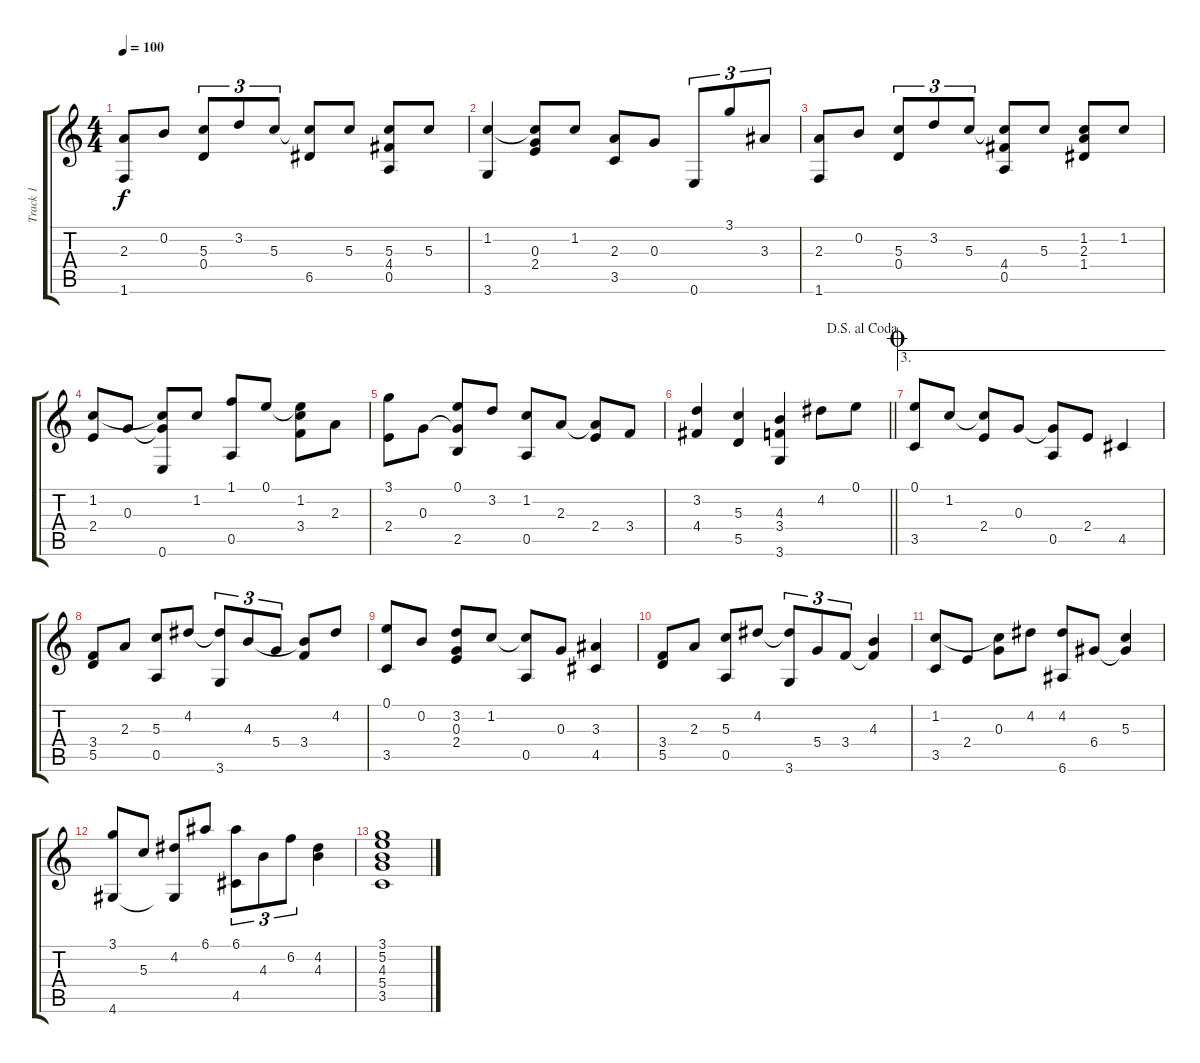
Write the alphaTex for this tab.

\track ("Track 1" "Track 1") {instrument electricguitarjazz}
\staff {score tabs}
\tuning (E4 B3 G3 D3 A2 E2) {hide}
\ts (4 4)
\tempo 100
\clef g2
\ks c
(2.3 1.6).8{dy f} 0.2.8 (5.3 0.4).8{tu (3 2)} 3.2.8{tu (3 2)} 5.3.8{tu (3 2)} (5.3{t} 6.5).8 5.3.8 (5.3 4.4 0.5).8 5.3.8 |
(1.2 3.6).4 (1.2{t} 0.3 2.4).8 1.2.8 (2.3 3.5).8 0.3.8 0.6.8{tu (3 2)} 3.1.8{tu (3 2)} 3.3.8{tu (3 2)} |
(2.3 1.6).8 0.2.8 (5.3 0.4).8{tu (3 2)} 3.2.8{tu (3 2)} 5.3.8{tu (3 2)} (5.3{t} 4.4 0.5).8 5.3.8 (1.2 2.3 1.4).8 1.2.8 |
(1.2 2.4).8 0.3.8 (1.2{t} 0.3{t} 0.6).8 1.2.8 (1.1 0.5).8 0.1.8 (0.1{t} 1.2 3.4).8 2.3.8 |
(3.1 2.4).8 0.3.8 (0.1 0.3{t} 2.5).8 3.2.8 (1.2 0.5).8 2.3.8 (2.3{t} 2.4).8 3.4.8 |
\jump dalsegnoalcoda
\barLineRight lightlight
(3.2 4.4).4 (5.3 5.5).4 (4.3 3.4 3.6).4 4.2.8 0.1.8 |
\ae 3
\jump coda
(0.1 3.5).8 1.2.8 (1.2{t} 2.4).8 0.3.8 (0.3{t} 0.5).8 2.4.8 4.5.4 |
(3.4 5.5).8 2.3.8 (5.3 0.5).8 4.2.8 (4.2{t} 3.6).8{tu (3 2)} 4.3.8{tu (3 2)} 5.4.8{tu (3 2)} (4.3{t} 3.4).8 4.2.8 |
(0.1 3.5).8 0.2.8 (3.2 0.3 2.4).8 1.2.8 (1.2{t} 0.5).8 0.3.8 (3.3 4.5).4 |
(3.4 5.5).8 2.3.8 (5.3 0.5).8 4.2.8 (4.2{t} 3.6).8{tu (3 2)} 5.4.8{tu (3 2)} 3.4.8{tu (3 2)} (4.3 3.4{t}).4 |
(1.2 3.5).8 2.4.8 (1.2{t} 0.3).8 4.2.8 (4.2 6.6).8 6.4.8 (5.3 6.4{t}).4 |
(3.1 4.6).8 5.3.8 (4.2 4.6{t}).8 6.1.8 (6.1 4.5).8{tu (3 2)} 4.3.8{tu (3 2)} 6.2.8{tu (3 2)} (4.2 4.3).4 |
(3.1 5.2 4.3 5.4 3.5).1
